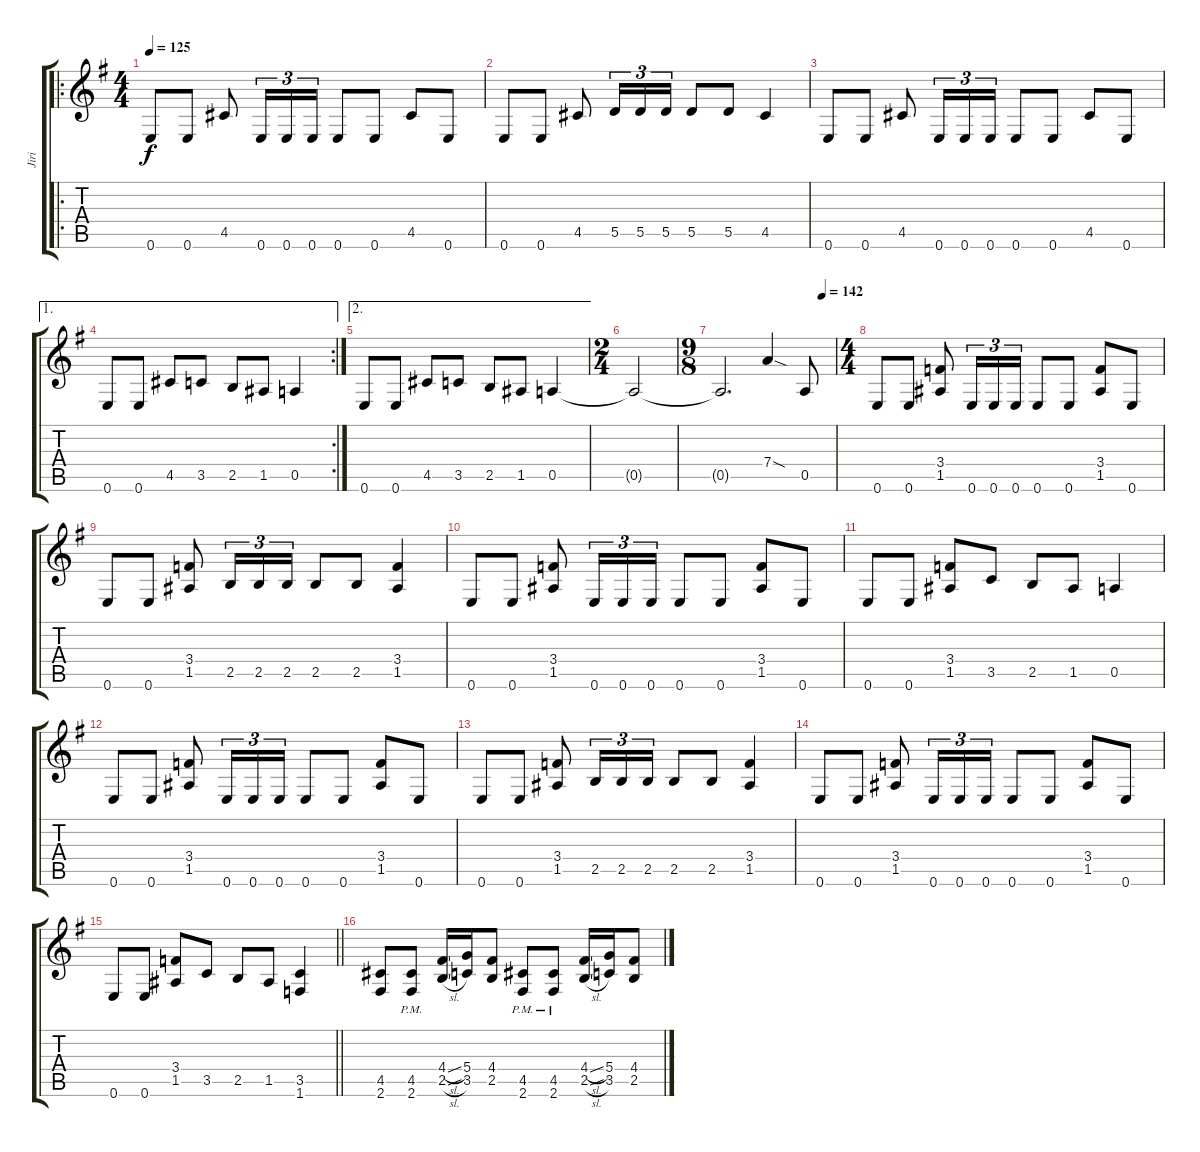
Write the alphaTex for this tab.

\track ("Jiri" "Jiri") {instrument distortionguitar}
\staff {score tabs}
\tuning (E4 B3 G3 D3 A2 E2) {hide}
\ro
\ts (4 4)
\tempo 125
\clef g2
\ks g
0.6.8{dy f} 0.6.8 4.5.8 0.6.16{tu (3 2)} 0.6.16{tu (3 2)} 0.6.16{tu (3 2)} 0.6.8 0.6.8 4.5.8 0.6.8 |
0.6.8 0.6.8 4.5.8 5.5.16{tu (3 2)} 5.5.16{tu (3 2)} 5.5.16{tu (3 2)} 5.5.8 5.5.8 4.5.4 |
0.6.8 0.6.8 4.5.8 0.6.16{tu (3 2)} 0.6.16{tu (3 2)} 0.6.16{tu (3 2)} 0.6.8 0.6.8 4.5.8 0.6.8 |
\ae 1
\rc 2
0.6.8 0.6.8 4.5.8 3.5.8 2.5.8 1.5.8 0.5.4 |
\ae 2
0.6.8 0.6.8 4.5.8 3.5.8 2.5.8 1.5.8 0.5.4 |
\ts (2 4)
0.5{t}.2 |
\ts (9 8)
\tempo (142 0.8888888888888888)
0.5{t}.2{d} 7.4{sod}.4 0.5.8 |
\ts (4 4)
0.6.8 0.6.8 (3.4 1.5).8 0.6.16{tu (3 2)} 0.6.16{tu (3 2)} 0.6.16{tu (3 2)} 0.6.8 0.6.8 (3.4 1.5).8 0.6.8 |
0.6.8 0.6.8 (3.4 1.5).8 2.5.16{tu (3 2)} 2.5.16{tu (3 2)} 2.5.16{tu (3 2)} 2.5.8 2.5.8 (3.4 1.5).4 |
0.6.8 0.6.8 (3.4 1.5).8 0.6.16{tu (3 2)} 0.6.16{tu (3 2)} 0.6.16{tu (3 2)} 0.6.8 0.6.8 (3.4 1.5).8 0.6.8 |
0.6.8 0.6.8 (3.4 1.5).8 3.5.8 2.5.8 1.5.8 0.5.4 |
0.6.8 0.6.8 (3.4 1.5).8 0.6.16{tu (3 2)} 0.6.16{tu (3 2)} 0.6.16{tu (3 2)} 0.6.8 0.6.8 (3.4 1.5).8 0.6.8 |
0.6.8 0.6.8 (3.4 1.5).8 2.5.16{tu (3 2)} 2.5.16{tu (3 2)} 2.5.16{tu (3 2)} 2.5.8 2.5.8 (3.4 1.5).4 |
0.6.8 0.6.8 (3.4 1.5).8 0.6.16{tu (3 2)} 0.6.16{tu (3 2)} 0.6.16{tu (3 2)} 0.6.8 0.6.8 (3.4 1.5).8 0.6.8 |
\barLineRight lightlight
0.6.8 0.6.8 (3.4 1.5).8 3.5.8 2.5.8 1.5.8 (3.5 1.6).4 |
(4.5 2.6).8 (4.5{pm} 2.6{pm}).8 (4.4{sl} 2.5{sl}).16 (5.4 3.5).16 (4.4 2.5).8 (4.5{pm} 2.6{pm}).8 (4.5{pm} 2.6{pm}).8 (4.4{sl} 2.5{sl}).16 (5.4 3.5).16 (4.4 2.5).8
